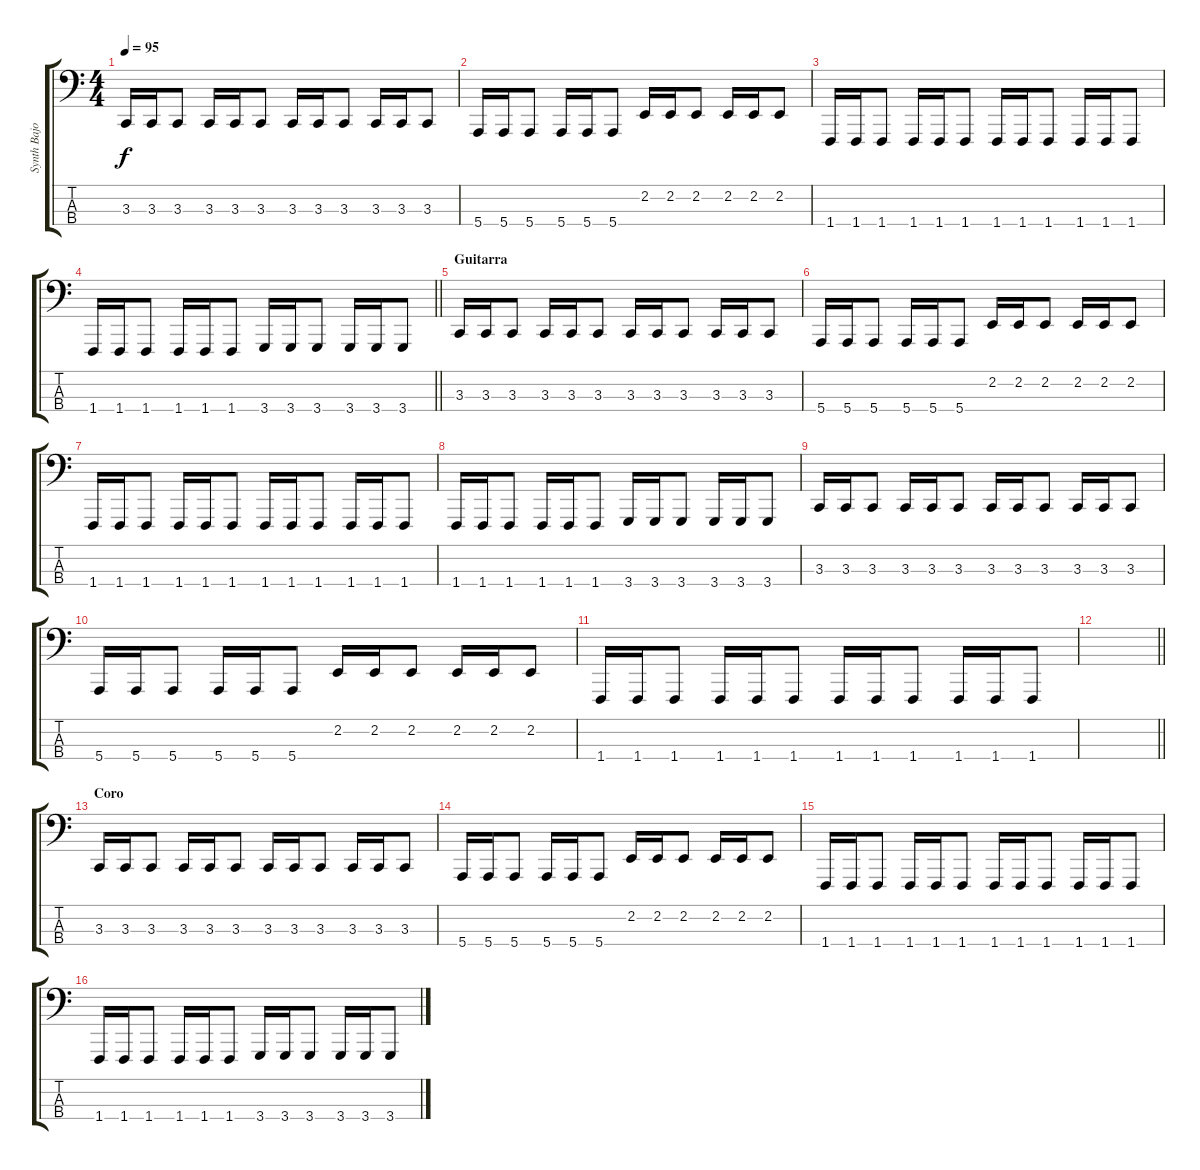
\track ("Synth Bajo" "Synth Bajo") {instrument lead2sawtooth}
\staff {score tabs}
\tuning (G2 D2 A1 E1) {hide}
\ts (4 4)
\tempo 95
\clef f4
\ks c
3.3.16{dy f} 3.3.16 3.3.8 3.3.16 3.3.16 3.3.8 3.3.16 3.3.16 3.3.8 3.3.16 3.3.16 3.3.8 |
5.4.16 5.4.16 5.4.8 5.4.16 5.4.16 5.4.8 2.2.16 2.2.16 2.2.8 2.2.16 2.2.16 2.2.8 |
1.4.16 1.4.16 1.4.8 1.4.16 1.4.16 1.4.8 1.4.16 1.4.16 1.4.8 1.4.16 1.4.16 1.4.8 |
\barLineRight lightlight
1.4.16 1.4.16 1.4.8 1.4.16 1.4.16 1.4.8 3.4.16 3.4.16 3.4.8 3.4.16 3.4.16 3.4.8 |
\section ("" "Guitarra")
3.3.16 3.3.16 3.3.8 3.3.16 3.3.16 3.3.8 3.3.16 3.3.16 3.3.8 3.3.16 3.3.16 3.3.8 |
5.4.16 5.4.16 5.4.8 5.4.16 5.4.16 5.4.8 2.2.16 2.2.16 2.2.8 2.2.16 2.2.16 2.2.8 |
1.4.16 1.4.16 1.4.8 1.4.16 1.4.16 1.4.8 1.4.16 1.4.16 1.4.8 1.4.16 1.4.16 1.4.8 |
1.4.16 1.4.16 1.4.8 1.4.16 1.4.16 1.4.8 3.4.16 3.4.16 3.4.8 3.4.16 3.4.16 3.4.8 |
3.3.16 3.3.16 3.3.8 3.3.16 3.3.16 3.3.8 3.3.16 3.3.16 3.3.8 3.3.16 3.3.16 3.3.8 |
5.4.16 5.4.16 5.4.8 5.4.16 5.4.16 5.4.8 2.2.16 2.2.16 2.2.8 2.2.16 2.2.16 2.2.8 |
1.4.16 1.4.16 1.4.8 1.4.16 1.4.16 1.4.8 1.4.16 1.4.16 1.4.8 1.4.16 1.4.16 1.4.8 |
\barLineRight lightlight
|
\section ("" "Coro")
3.3.16 3.3.16 3.3.8 3.3.16 3.3.16 3.3.8 3.3.16 3.3.16 3.3.8 3.3.16 3.3.16 3.3.8 |
5.4.16 5.4.16 5.4.8 5.4.16 5.4.16 5.4.8 2.2.16 2.2.16 2.2.8 2.2.16 2.2.16 2.2.8 |
1.4.16 1.4.16 1.4.8 1.4.16 1.4.16 1.4.8 1.4.16 1.4.16 1.4.8 1.4.16 1.4.16 1.4.8 |
1.4.16 1.4.16 1.4.8 1.4.16 1.4.16 1.4.8 3.4.16 3.4.16 3.4.8 3.4.16 3.4.16 3.4.8
